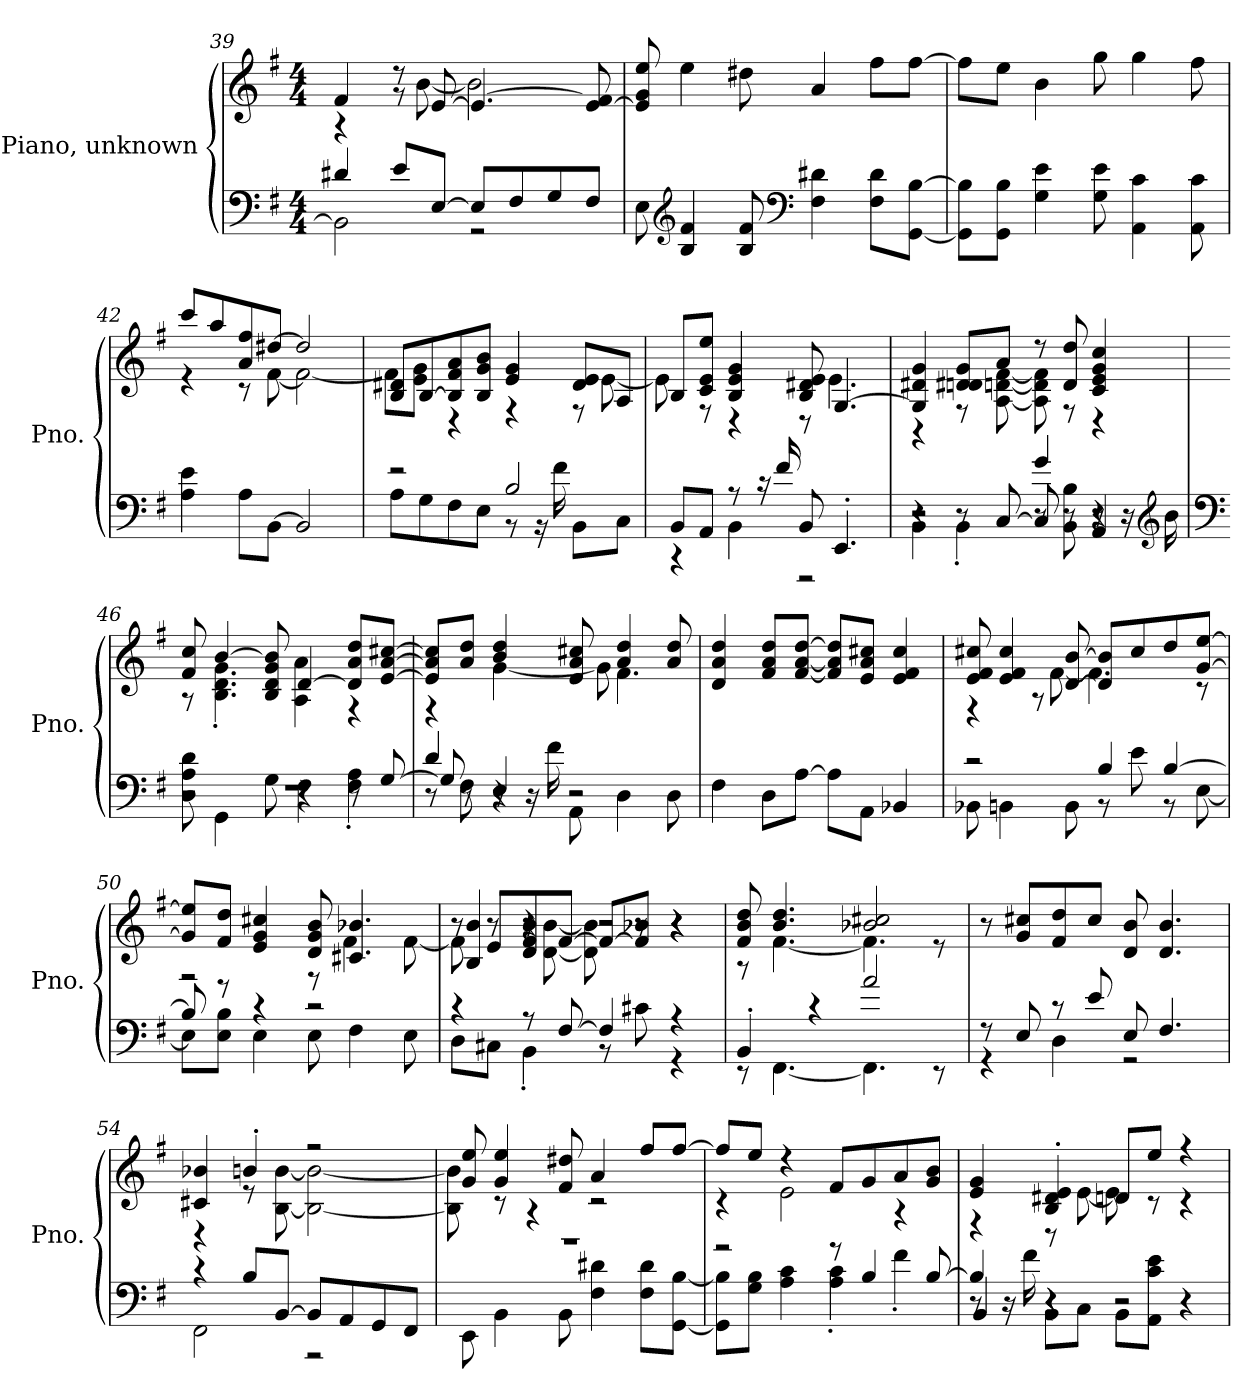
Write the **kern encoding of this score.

**kern	**kern
*part1	*part1
*staff2	*staff1
*I"Piano, unknown	*
*I'Pno.	*
!!LO:LB:g=z
*clefF4	*clefG2
*k[f#]	*k[f#]
*M4/4	*M4/4
=39	=39
*^	*^
4d#X/	2BB\]	4f#/	4r
8e/L	.	8r	8r
[8E/J	.	[8e/	[8b\
8E/L]	2r	4.e/_	2b\]
8F#/	.	.	.
8G/	.	.	.
8F#/J	.	8e/_ 8f#/	.
*v	*v	*	*
*	*v	*v
=40	=40
8E\	8e/] 8g/ 8ee/
*clefG2	*
4B/ 4f#/	4ee\
8B/ 8f#/	8dd#X\
*clefF4	*
4F#\ 4d#X\	4a/
8F#\ 8d#\L	8ff#\L
[8GG\ [8B\J	[8ff#\J
=41	=41
8GG\] 8B\]L	8ff#\L]
8GG\ 8B\J	8ee\J
4G\ 4e\	4b\
8G\ 8e\	8gg\
4AA\ 4c\	4gg\
8AA\ 8c\	8ff#\
=42	=42
*	*^
4A\ 4e\	8ccc/L	4r
.	8aa/	.
8A\L	8a/ 8ff#/	8r
[8BB\J	[8dd#X/J	[8f#\
2BB/]	2dd#/]	2f#\_
!!LO:PB:g=z	!!
=43	=43	=43
*^	*	*
2r	8A\L	8B/ 8d#X/L	8f#\L]
.	8G\	[8B/	8e\ 8g\J
.	8F#\	8B/] 8f#/ 8a/	4r
.	8E\J	8B/ 8g/ 8b/J	.
2B/	8r	4e/ 4g/	4r
.	16r	.	.
.	16f#\	.	.
.	8BB\L	8d#/ 8e/L	8r
.	8C\J	8A/J	[8e\
=44	=44	=44	=44
8BB/L	4r	8B/L	8e\]
8AA/J	.	8c/ 8e/ 8ee/J	8r
8r	4BB\	4B/ 4e/ 4g/	4r
16r	.	.	.
16f#/	.	.	.
8BB/	2r	8B/ 8d#X/ 8e/	8r
4.EE'/	.	[4.G/	4.e\
=45	=45	=45	=45
*	*^	*	*
2r	4BB\	4r	4G/] 4d#X/ 4g/	4r
.	4BB'\	8r	8dn/ 8d#X/ 8g/L	8r
.	.	[8C/	8a/J	[8A\ [8dn\ [8f#\
4g/	8r	8C/]	8r	8A\] 8d\] 8f#\]
.	8BB\ 8B\	8r	8d/ 8dd/	8r
4r	8r	4AA/	4c/ 4e/ 4g/ 4cc/	4r
.	16r	.	.	.
*clefG2	*	*	*	*
.	16b\	.	.	.
!!LO:LB:g=z	!!
=46	=46	=46	=46	=46
*clefF4	*	*	*	*
1r	8D\ 8A\ 8d\	2r	8f#/ 8cc/	8r
.	4GG\	.	[4b/	4.B\' 4.d\' 4.g\'
.	8G\	.	8B/ 8d/ 8g/ 8b/]	.
.	4F#\	4r	[4d/	4A\ 4a\
.	4F#\' 4A\'	8r	8d/] 8a/ 8dd/L	4r
.	.	[8G/	[8e/ [8a/ [8cc#X/J	.
=47	=47	=47	=47	=47
4d/	8r	8G/]	8e/] 8a/] 8cc#/]L	4r
.	8F#\	8r	8a/ 8dd/J	.
4r	8r	4E/	4b/ 4dd/	[4g\
.	16r	.	.	.
.	16f#\	.	.	.
2r	8AA\	2r	8e/ 8a/ 8cc#X/	8g\]
.	4D\	.	4a/ 4dd/	4.f#\
.	8D\	.	8a/ 8dd/	.
*v	*v	*v	*	*
*	*v	*v
=48	=48
4F#\	4d/ 4a/ 4dd/
8D\L	8f#/ 8a/ 8dd/L
[8A\J	[8f#/ [8a/ [8dd/J
8A\L]	8f#/] 8a/] 8dd/]L
8AA\J	8e/ 8a/ 8cc#X/J
4BB-X/	4e/ 4f#/ 4cc#/
!!LO:LB:g=z
=49	=49
*^	*^
2r	8BB-X\	8e/ 8f#/ 8cc#X/	4r
.	4BBn\	4e/ 4f#/ 4cc#/	.
.	.	.	8r
.	8BB\	[8d/ [8b/	[8f#\
4B/	8r	8d/] 8b/]L	4.f#\]
.	8e\	8cc#/	.
[4B/	8r	8dd/	.
.	[8E\	[8g/ [8ee/J	8r
=50	=50	=50	=50
8B/]	8E\L]	8g/] 8ee/]L	2r
8r	8E\ 8B\J	8f#/ 8dd/J	.
4r	4E\	4e/ 4g/ 4cc#X/	.
2r	8E\	8d/ 8g/ 8b/	8r
.	4F#\	4.c#X/ 4.b-X/	4f#\
.	8E\	.	[8f#\
=51	=51	=51	=51
*	*	*	*^
4r	8D\L	8r	8f#\]	4B/ 4b/
.	8C#X\J	8e/L	8r	.
8r	4BB'\	8d/ 8f#/ 8b/	8r	4r
[8F#/	.	[8f#/J	[8d\ [8b\	.
4F#/]	8r	8f#/L_	8d\] 8b\]	2r
.	8c#X\	8f#/] 8b-X/J	8r	.
4r	4r	4r	4r	.
*	*	*	*v	*v
=52	=52	=52	=52
4BB'/	8r	8f#/ 8b/ 8dd/	8r
.	[4.FF#\	4.b/ 4.dd/	[4.f#\
4r	.	.	.
2a/	4.FF#\]	2b-X/ 2cc#X/	4.f#\]
.	8r	.	8r
*	*	*v	*v
!!LO:LB:g=z
=53	=53	=53
8r	4r	8r
8E/	.	8g/ 8cc#X/L
8r	4D\	8f#/ 8dd/
8e/	.	8cc#/J
8E/	2r	8d/ 8b/
4.F#/	.	4.d/ 4.b/
=54	=54	=54
*	*	*^
4r	2FF#\	4c#X/ 4b-X/	4r
8B/L	.	4bn'/	8r
[8BB/J	.	.	[8B\ [8b\
8BB/L]	2r	2r	2B\_ 2b\_
8AA/	.	.	.
8GG/	.	.	.
8FF#/J	.	.	.
=55	=55	=55	=55
1r	8EE\	8g/ 8ee/	8B\] 8b\]
.	4BB\	4g/ 4ee/	8r
.	.	.	4r
.	8BB\	8f#/ 8dd#X/	.
.	4F#\ 4d#X\	4a/	2r
.	8F#\ 8d#\L	8ff#/L	.
.	[8GG\ [8B\J	[8ff#/J	.
=56	=56	=56	=56
2r	8GG\] 8B\]L	8ff#/L]	4r
.	8G\ 8B\J	8ee/J	.
.	4A\ 4c\	4r	2e\
8r	4A\' 4c\'	8f#/L	.
4B/	.	8g/	.
.	4f#'\	8a/	4r
[8B/	.	8g/ 8b/J	.
!!LO:LB:g=z	!!
=57	=57	=57	=57
*	*^	*	*
4B/]	8r	4BB/	4e/ 4g/	4r
.	16r	.	.	.
.	16f#\	.	.	.
4r	8BB\L	4r	4B/' 4d#X/' 4e/'	8r
.	8C\J	.	.	[8e\
2r	8BB\L	2r	8dn/L	8e\]
.	8AA\ 8c\ 8e\J	.	8ee/J	8r
.	4r	.	4r	4r
*v	*v	*v	*	*
*	*v	*v
=	=
*-	*-
